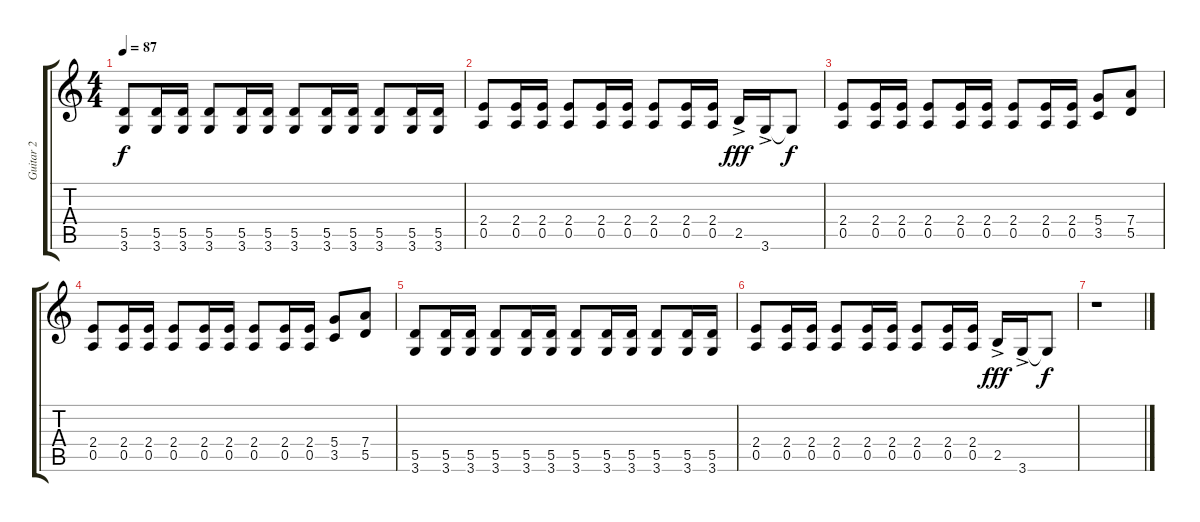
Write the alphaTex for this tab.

\track ("Guitar 2" "Guitar 2") {instrument overdrivenguitar}
\staff {score tabs}
\tuning (E4 B3 G3 D3 A2 E2) {hide}
\ts (4 4)
\tempo 87
\clef g2
\ks c
(5.5 3.6).8{dy f} (5.5 3.6).16 (5.5 3.6).16 (5.5 3.6).8 (5.5 3.6).16 (5.5 3.6).16 (5.5 3.6).8 (5.5 3.6).16 (5.5 3.6).16 (5.5 3.6).8 (5.5 3.6).16 (5.5 3.6).16 |
(2.4 0.5).8 (2.4 0.5).16 (2.4 0.5).16 (2.4 0.5).8 (2.4 0.5).16 (2.4 0.5).16 (2.4 0.5).8 (2.4 0.5).16 (2.4 0.5).16 2.5{ac}.16{dy fff} 3.6{ac}.16 3.6{t}.8{dy f} |
(2.4 0.5).8 (2.4 0.5).16 (2.4 0.5).16 (2.4 0.5).8 (2.4 0.5).16 (2.4 0.5).16 (2.4 0.5).8 (2.4 0.5).16 (2.4 0.5).16 (5.4 3.5).8 (7.4 5.5).8 |
(2.4 0.5).8 (2.4 0.5).16 (2.4 0.5).16 (2.4 0.5).8 (2.4 0.5).16 (2.4 0.5).16 (2.4 0.5).8 (2.4 0.5).16 (2.4 0.5).16 (5.4 3.5).8 (7.4 5.5).8 |
(5.5 3.6).8 (5.5 3.6).16 (5.5 3.6).16 (5.5 3.6).8 (5.5 3.6).16 (5.5 3.6).16 (5.5 3.6).8 (5.5 3.6).16 (5.5 3.6).16 (5.5 3.6).8 (5.5 3.6).16 (5.5 3.6).16 |
(2.4 0.5).8 (2.4 0.5).16 (2.4 0.5).16 (2.4 0.5).8 (2.4 0.5).16 (2.4 0.5).16 (2.4 0.5).8 (2.4 0.5).16 (2.4 0.5).16 2.5{ac}.16{dy fff} 3.6{ac}.16 3.6{t}.8{dy f} |
r.1
